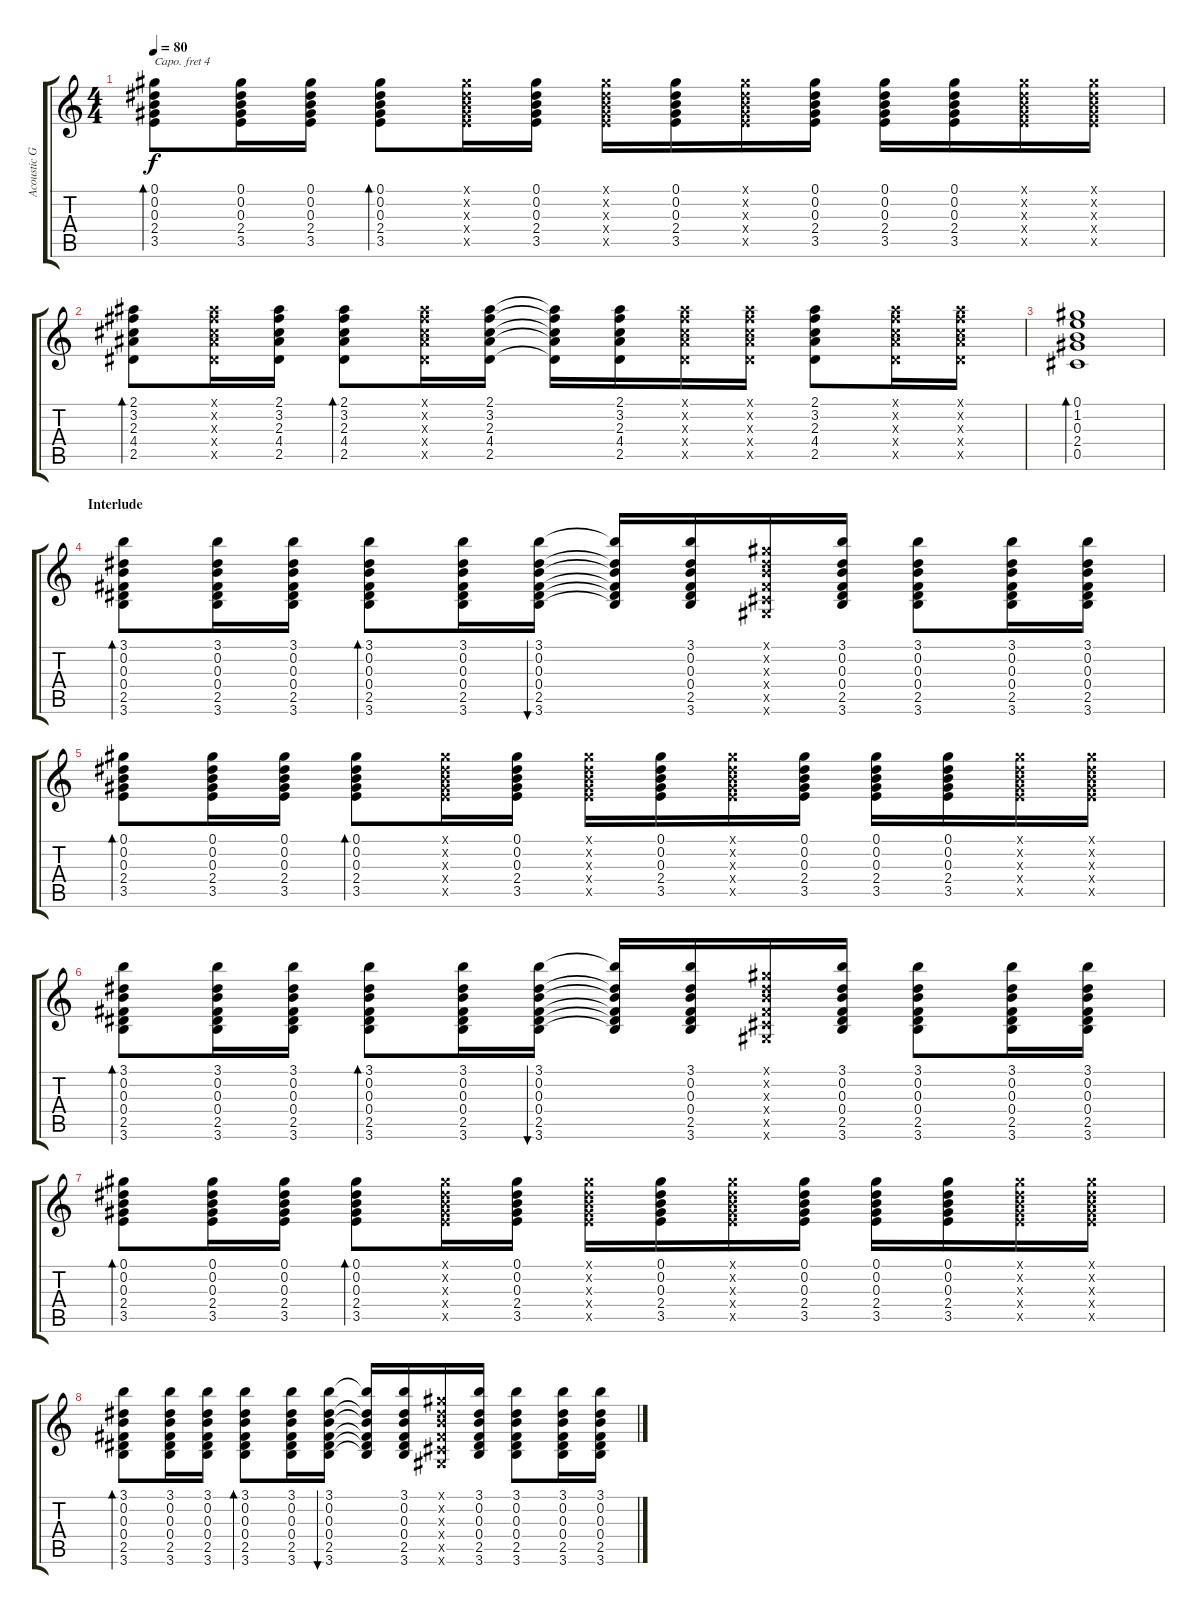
\track ("Acoustic Guitar" "Acoustic G") {instrument acousticguitarsteel}
\staff {score tabs}
\capo 4
\tuning (E4 B3 G3 D3 A2 E2) {hide}
\ts (4 4)
\tempo 80
\clef g2
\ks c
(0.1 0.2 0.3 2.4 3.5).8{bd 30 dy f} (0.1 0.2 0.3 2.4 3.5).16 (0.1 0.2 0.3 2.4 3.5).16 (0.1 0.2 0.3 2.4 3.5).8{bd 30} (0.1{x} 0.2{x} 0.3{x} 2.4{x} 3.5{x}).16 (0.1 0.2 0.3 2.4 3.5).16 (0.1{x} 0.2{x} 0.3{x} 2.4{x} 3.5{x}).16 (0.1 0.2 0.3 2.4 3.5).16 (0.1{x} 0.2{x} 0.3{x} 2.4{x} 3.5{x}).16 (0.1 0.2 0.3 2.4 3.5).16 (0.1 0.2 0.3 2.4 3.5).16 (0.1 0.2 0.3 2.4 3.5).16 (0.1{x} 0.2{x} 0.3{x} 2.4{x} 3.5{x}).16 (0.1{x} 0.2{x} 0.3{x} 2.4{x} 3.5{x}).16 |
(2.1 3.2 2.3 4.4 2.5).8{bd 30} (2.1{x} 3.2{x} 2.3{x} 4.4{x} 2.5{x}).16 (2.1 3.2 2.3 4.4 2.5).16 (2.1 3.2 2.3 4.4 2.5).8{bd 30} (2.1{x} 3.2{x} 2.3{x} 4.4{x} 2.5{x}).16 (2.1 3.2 2.3 4.4 2.5).16 (2.1{t} 3.2{t} 2.3{t} 4.4{t} 2.5{t}).16 (2.1 3.2 2.3 4.4 2.5).16 (2.1{x} 3.2{x} 2.3{x} 4.4{x} 2.5{x}).16 (2.1{x} 3.2{x} 2.3{x} 4.4{x} 2.5{x}).16 (2.1 3.2 2.3 4.4 2.5).8 (2.1{x} 3.2{x} 2.3{x} 4.4{x} 2.5{x}).16 (2.1{x} 3.2{x} 2.3{x} 4.4{x} 2.5{x}).16 |
(0.1 1.2 0.3 2.4 0.5).1{bd 120} |
\section ("" "Interlude")
(3.1 0.2 0.3 0.4 2.5 3.6).8{bd 30} (3.1 0.2 0.3 0.4 2.5 3.6).16 (3.1 0.2 0.3 0.4 2.5 3.6).16 (3.1 0.2 0.3 0.4 2.5 3.6).8{bd 30} (3.1 0.2 0.3 0.4 2.5 3.6).16 (3.1 0.2 0.3 0.4 2.5 3.6).16{bu 30} (3.1{t} 0.2{t} 0.3{t} 0.4{t} 2.5{t} 3.6{t}).16 (3.1 0.2 0.3 0.4 2.5 3.6).16 (0.1{x} 0.2{x} 0.3{x} 0.4{x} 0.5{x} 0.6{x}).16 (3.1 0.2 0.3 0.4 2.5 3.6).16 (3.1 0.2 0.3 0.4 2.5 3.6).8 (3.1 0.2 0.3 0.4 2.5 3.6).16 (3.1 0.2 0.3 0.4 2.5 3.6).16 |
(0.1 0.2 0.3 2.4 3.5).8{bd 30} (0.1 0.2 0.3 2.4 3.5).16 (0.1 0.2 0.3 2.4 3.5).16 (0.1 0.2 0.3 2.4 3.5).8{bd 30} (0.1{x} 0.2{x} 0.3{x} 2.4{x} 3.5{x}).16 (0.1 0.2 0.3 2.4 3.5).16 (0.1{x} 0.2{x} 0.3{x} 2.4{x} 3.5{x}).16 (0.1 0.2 0.3 2.4 3.5).16 (0.1{x} 0.2{x} 0.3{x} 2.4{x} 3.5{x}).16 (0.1 0.2 0.3 2.4 3.5).16 (0.1 0.2 0.3 2.4 3.5).16 (0.1 0.2 0.3 2.4 3.5).16 (0.1{x} 0.2{x} 0.3{x} 2.4{x} 3.5{x}).16 (0.1{x} 0.2{x} 0.3{x} 2.4{x} 3.5{x}).16 |
(3.1 0.2 0.3 0.4 2.5 3.6).8{bd 30} (3.1 0.2 0.3 0.4 2.5 3.6).16 (3.1 0.2 0.3 0.4 2.5 3.6).16 (3.1 0.2 0.3 0.4 2.5 3.6).8{bd 30} (3.1 0.2 0.3 0.4 2.5 3.6).16 (3.1 0.2 0.3 0.4 2.5 3.6).16{bu 30} (3.1{t} 0.2{t} 0.3{t} 0.4{t} 2.5{t} 3.6{t}).16 (3.1 0.2 0.3 0.4 2.5 3.6).16 (0.1{x} 0.2{x} 0.3{x} 0.4{x} 0.5{x} 0.6{x}).16 (3.1 0.2 0.3 0.4 2.5 3.6).16 (3.1 0.2 0.3 0.4 2.5 3.6).8 (3.1 0.2 0.3 0.4 2.5 3.6).16 (3.1 0.2 0.3 0.4 2.5 3.6).16 |
(0.1 0.2 0.3 2.4 3.5).8{bd 30} (0.1 0.2 0.3 2.4 3.5).16 (0.1 0.2 0.3 2.4 3.5).16 (0.1 0.2 0.3 2.4 3.5).8{bd 30} (0.1{x} 0.2{x} 0.3{x} 2.4{x} 3.5{x}).16 (0.1 0.2 0.3 2.4 3.5).16 (0.1{x} 0.2{x} 0.3{x} 2.4{x} 3.5{x}).16 (0.1 0.2 0.3 2.4 3.5).16 (0.1{x} 0.2{x} 0.3{x} 2.4{x} 3.5{x}).16 (0.1 0.2 0.3 2.4 3.5).16 (0.1 0.2 0.3 2.4 3.5).16 (0.1 0.2 0.3 2.4 3.5).16 (0.1{x} 0.2{x} 0.3{x} 2.4{x} 3.5{x}).16 (0.1{x} 0.2{x} 0.3{x} 2.4{x} 3.5{x}).16 |
(3.1 0.2 0.3 0.4 2.5 3.6).8{bd 30} (3.1 0.2 0.3 0.4 2.5 3.6).16 (3.1 0.2 0.3 0.4 2.5 3.6).16 (3.1 0.2 0.3 0.4 2.5 3.6).8{bd 30} (3.1 0.2 0.3 0.4 2.5 3.6).16 (3.1 0.2 0.3 0.4 2.5 3.6).16{bu 30} (3.1{t} 0.2{t} 0.3{t} 0.4{t} 2.5{t} 3.6{t}).16 (3.1 0.2 0.3 0.4 2.5 3.6).16 (0.1{x} 0.2{x} 0.3{x} 0.4{x} 0.5{x} 0.6{x}).16 (3.1 0.2 0.3 0.4 2.5 3.6).16 (3.1 0.2 0.3 0.4 2.5 3.6).8 (3.1 0.2 0.3 0.4 2.5 3.6).16 (3.1 0.2 0.3 0.4 2.5 3.6).16
